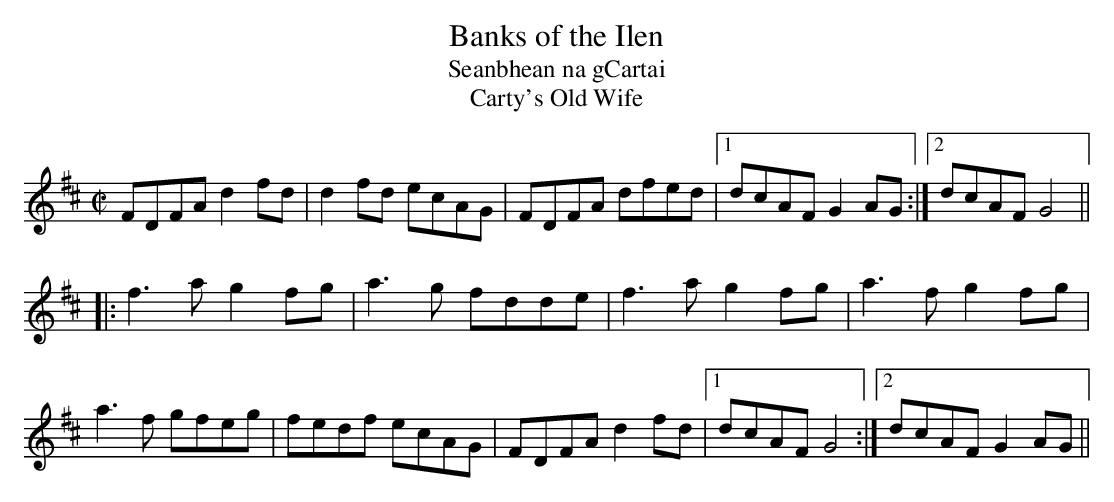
X:1
T:Banks of the Ilen
T:Seanbhean na gCartai
T:Carty's Old Wife
M:C|
K:D
FDFA d2fd|d2fd ecAG|FDFA dfed|1 dcAF G2AG:|2 dcAF G4||
|:f3a g2fg|a3g fdde|f3a g2fg|a3f g2fg|
a3f gfeg|fedf ecAG|FDFA d2fd|1 dcAF G4:|2 dcAF G2AG||
